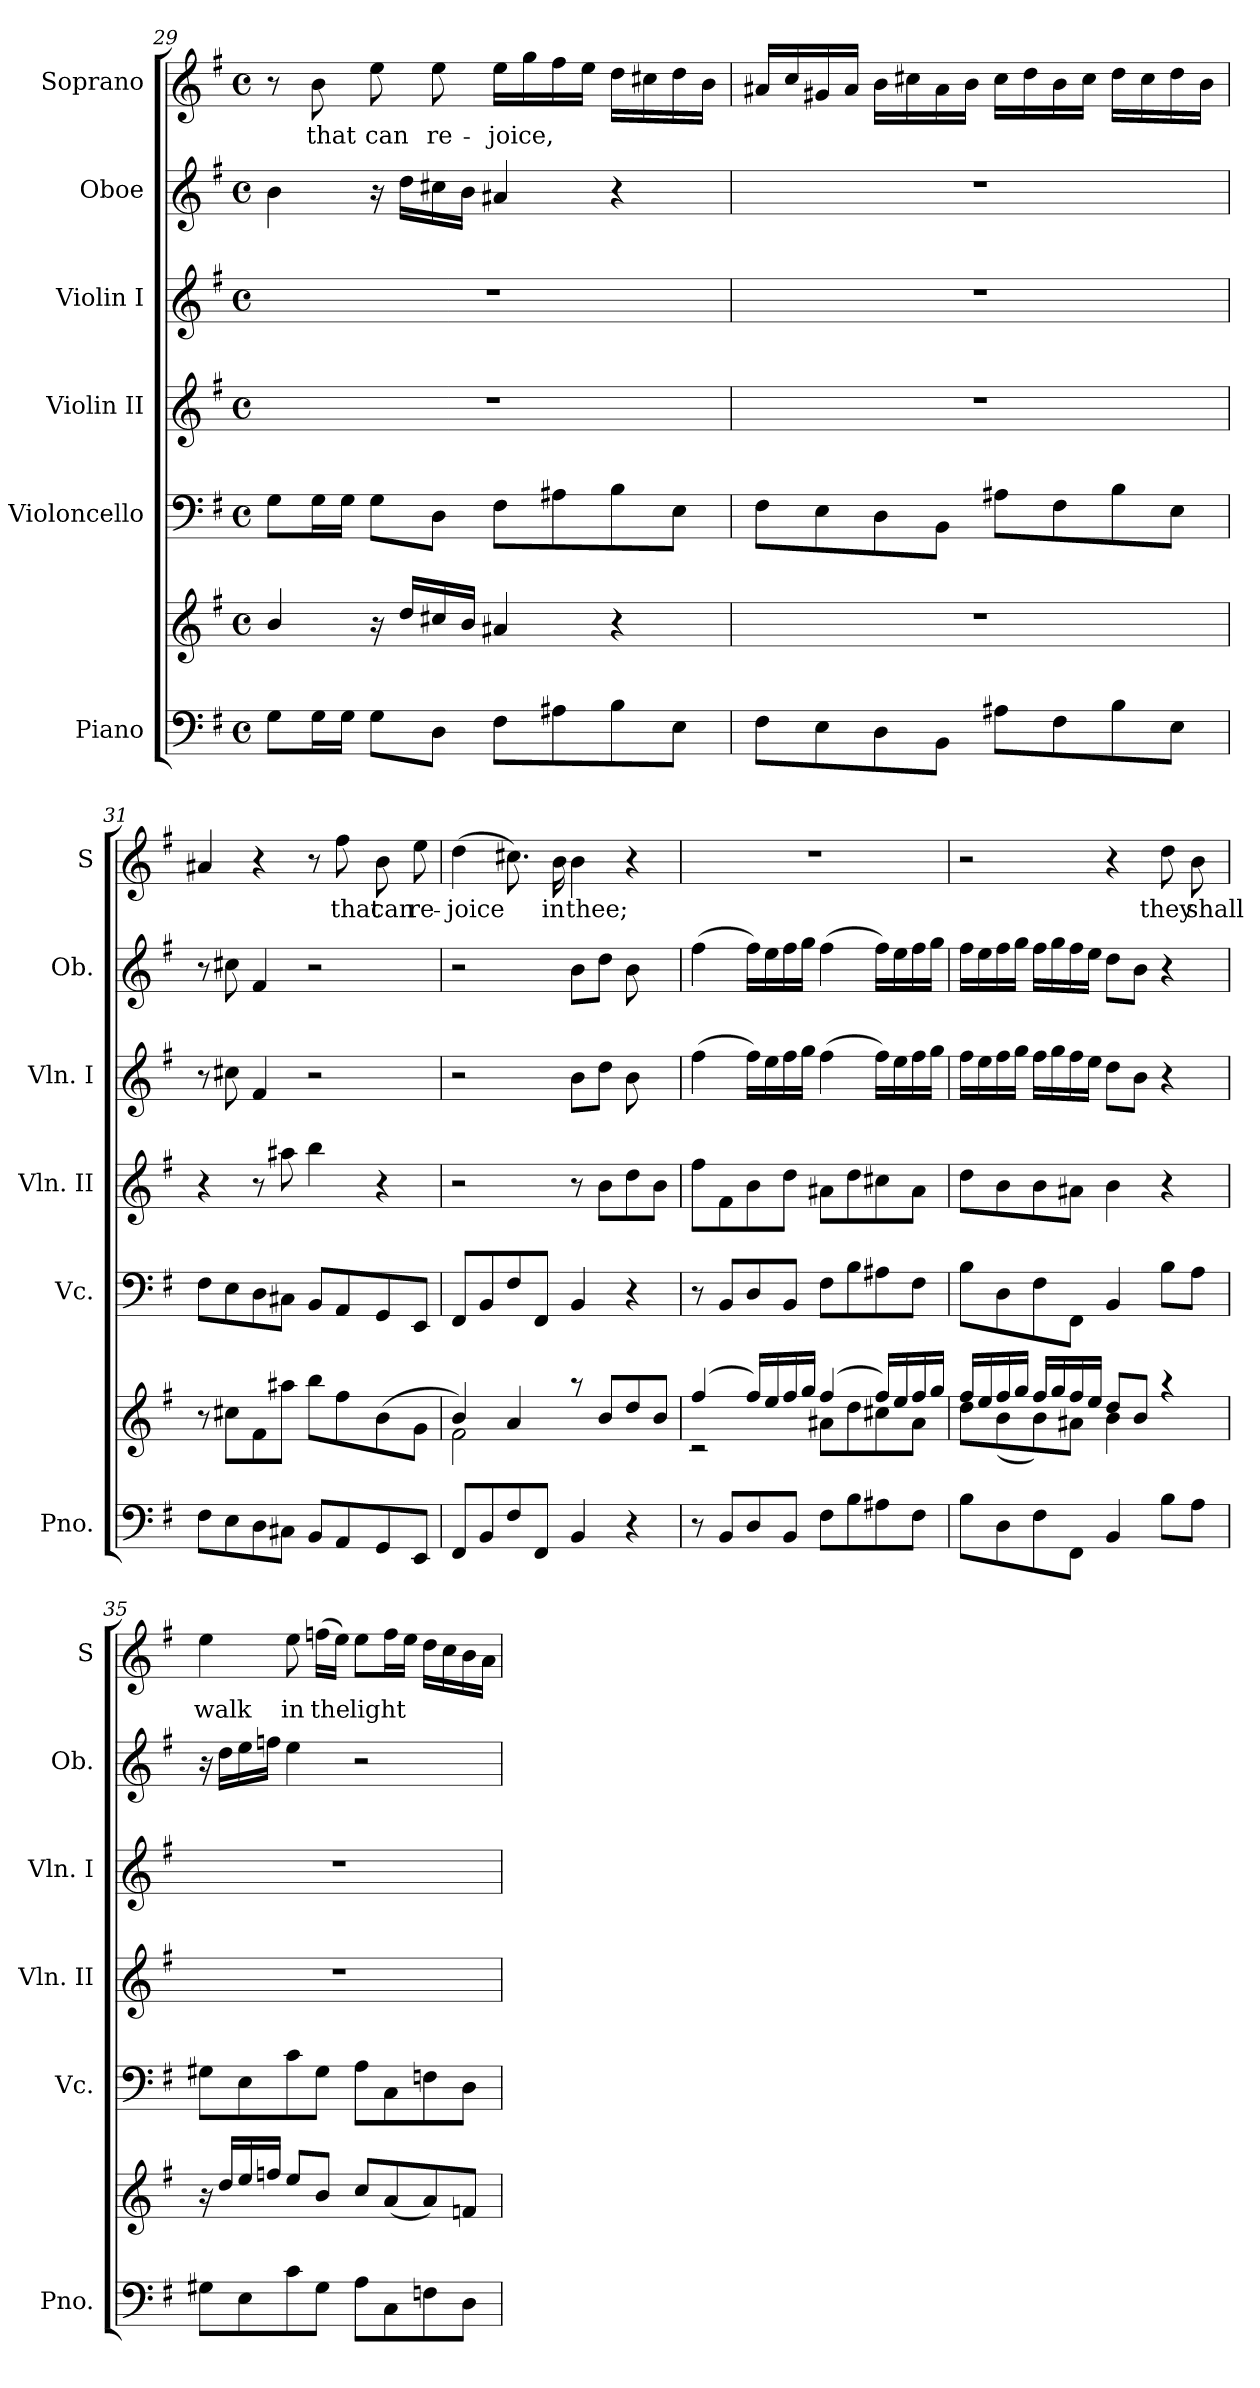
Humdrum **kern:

**kern	**kern	**kern	**kern	**kern	**kern	**kern	**text
*part6	*part6	*part5	*part4	*part3	*part2	*part1	*part1
*staff7	*staff6	*staff5	*staff4	*staff3	*staff2	*staff1	*staff1
*I"Piano	*	*I"Violoncello	*I"Violin II	*I"Violin I	*I"Oboe	*I"Soprano	*
*I'Pno.	*	*I'Vc.	*I'Vln. II	*I'Vln. I	*I'Ob.	*I'S	*
*clefF4	*clefG2	*clefF4	*clefG2	*clefG2	*clefG2	*clefG2	*
*k[f#]	*k[f#]	*k[f#]	*k[f#]	*k[f#]	*k[f#]	*k[f#]	*
*G:	*G:	*G:	*G:	*G:	*G:	*G:	*
*M4/4	*M4/4	*M4/4	*M4/4	*M4/4	*M4/4	*M4/4	*
*met(c)	*met(c)	*met(c)	*met(c)	*met(c)	*met(c)	*met(c)	*
=29	=29	=29	=29	=29	=29	=29	=29
8G\L	4b/	8G\L	1r	1r	4b\	8r	.
16G\L	.	16G\L	.	.	.	8b\	that
16G\JJ	.	16G\JJ	.	.	.	.	.
8G\L	16r	8G\L	.	.	16r	8ee\	can
.	16dd/LL	.	.	.	16dd\LL	.	.
8D\J	16cc#X/	8D\J	.	.	16cc#X\	8ee\	re-
.	16b/JJ	.	.	.	16b\JJ	.	.
8F#\L	4a#X/	8F#\L	.	.	4a#X/	16ee\LL	-joice,
.	.	.	.	.	.	16gg\	.
8A#X\	.	8A#X\	.	.	.	16ff#\	.
.	.	.	.	.	.	16ee\JJ	.
8B\	4r	8B\	.	.	4r	16dd\LL	.
.	.	.	.	.	.	16cc#X\	.
8E\J	.	8E\J	.	.	.	16dd\	.
.	.	.	.	.	.	16b\JJ	.
=30	=30	=30	=30	=30	=30	=30	=30
8F#\L	1r	8F#\L	1r	1r	1r	16a#X/LL	.
.	.	.	.	.	.	16cc/	.
8E\	.	8E\	.	.	.	16g#X/	.
.	.	.	.	.	.	16a#/JJ	.
8D\	.	8D\	.	.	.	16b\LL	.
.	.	.	.	.	.	16cc#X\	.
8BB\J	.	8BB\J	.	.	.	16a#\	.
.	.	.	.	.	.	16b\JJ	.
8A#X\L	.	8A#X\L	.	.	.	16cc#\LL	.
.	.	.	.	.	.	16dd\	.
8F#\	.	8F#\	.	.	.	16b\	.
.	.	.	.	.	.	16cc#\JJ	.
8B\	.	8B\	.	.	.	16dd\LL	.
.	.	.	.	.	.	16cc#\	.
8E\J	.	8E\J	.	.	.	16dd\	.
.	.	.	.	.	.	16b\JJ	.
!!LO:LB:g=z
=31	=31	=31	=31	=31	=31	=31	=31
8F#\L	8r	8F#\L	4r	8r	8r	4a#X/	.
8E\	8cc#X\L	8E\	.	8cc#X\	8cc#X\	.	.
8D\	8f#\	8D\	8r	4f#/	4f#/	4r	.
8C#X\J	8aa#X\J	8C#X\J	8aa#X\	.	.	.	.
8BB/L	8bb\L	8BB/L	4bb\	2r	2r	8r	.
8AA/	8ff#\	8AA/	.	.	.	8ff#\	that
8GG/	(8b\	8GG/	4r	.	.	8b\	can
8EE/J	8g\J	8EE/J	.	.	.	8ee\	re-
=32	=32	=32	=32	=32	=32	=32	=32
*	*^	*	*	*	*	*	*
8FF#/L	4b/)	2f#\	8FF#/L	2r	2r	2r	(4dd\	-joice
8BB/	.	.	8BB/	.	.	.	.	.
8F#/	4a/	.	8F#/	.	.	.	8.cc#X\)	.
8FF#/J	.	.	8FF#/J	.	.	.	.	.
.	.	.	.	.	.	.	16b\	in
4BB/	8raa	2ryy	4BB/	8r	8b\L	8b\L	4b\	thee;
.	8b/L	.	.	8b\L	8dd\J	8dd\J	.	.
4r	8dd/	.	4r	8dd\	8b\	8b\	4r	.
.	8b/J	.	.	8b\J	8ryy	8ryy	.	.
=33	=33	=33	=33	=33	=33	=33	=33	=33
8r	(4ff#/	2rc	8r	8ff#\L	(4ff#\	(4ff#\	1r	.
8BB/L	.	.	8BB/L	8f#\	.	.	.	.
8D/	16ff#/LL)	.	8D/	8b\	16ff#\LL)	16ff#\LL)	.	.
.	16ee/	.	.	.	16ee\	16ee\	.	.
8BB/J	16ff#/	.	8BB/J	8dd\J	16ff#\	16ff#\	.	.
.	16gg/JJ	.	.	.	16gg\JJ	16gg\JJ	.	.
8F#\L	(4ff#/	8a#X\L	8F#\L	8a#X\L	(4ff#\	(4ff#\	.	.
8B\	.	8dd\	8B\	8dd\	.	.	.	.
8A#X\	16ff#/LL)	8cc#X\	8A#X\	8cc#X\	16ff#\LL)	16ff#\LL)	.	.
.	16ee/	.	.	.	16ee\	16ee\	.	.
8F#\J	16ff#/	8a#\J	8F#\J	8a#\J	16ff#\	16ff#\	.	.
.	16gg/JJ	.	.	.	16gg\JJ	16gg\JJ	.	.
!!LO:PB:g=z
=34	=34	=34	=34	=34	=34	=34	=34	=34
8B\L	16ff#/LL	8dd\L	8B\L	8dd\L	16ff#\LL	16ff#\LL	2r	.
.	16ee/	.	.	.	16ee\	16ee\	.	.
8D\	16ff#/	(8b\	8D\	8b\	16ff#\	16ff#\	.	.
.	16gg/JJ	.	.	.	16gg\JJ	16gg\JJ	.	.
8F#\	16ff#/LL	8b\)	8F#\	8b\	16ff#\LL	16ff#\LL	.	.
.	16gg/	.	.	.	16gg\	16gg\	.	.
8FF#\J	16ff#/	8a#X\J	8FF#\J	8a#X\J	16ff#\	16ff#\	.	.
.	16ee/JJ	.	.	.	16ee\JJ	16ee\JJ	.	.
4BB/	8dd/L	4b\	4BB/	4b\	8dd\L	8dd\L	4r	.
.	8b/J	.	.	.	8b\J	8b\J	.	.
8B\L	4raa	4ryy	8B\L	4r	4r	4r	8dd\	they
8A\J	.	.	8A\J	.	.	.	8b\	shall
*	*v	*v	*	*	*	*	*	*
=35	=35	=35	=35	=35	=35	=35	=35
8G#X\L	16r	8G#X\L	1r	1r	16r	4ee\	walk
.	16dd/LL	.	.	.	16dd\LL	.	.
8E\	16ee/	8E\	.	.	16ee\	.	.
.	16ffn/JJ	.	.	.	16ffn\JJ	.	.
8c\	8ee/L	8c\	.	.	4ee\	8ee\	in
8G#\J	8b/J	8G#\J	.	.	.	(16ffn\LL	the
.	.	.	.	.	.	16ee\JJ)	.
8A\L	8cc/L	8A\L	.	.	2r	8ee\L	light
8C\	(8a/	8C\	.	.	.	16ff\L	.
.	.	.	.	.	.	16ee\JJ	.
8Fn\	8a/)	8Fn\	.	.	.	16dd\LL	.
.	.	.	.	.	.	16cc\	.
8D\J	8fn/J	8D\J	.	.	.	16b\	.
.	.	.	.	.	.	16a\JJ	.
=	=	=	=	=	=	=	=
*-	*-	*-	*-	*-	*-	*-	*-
